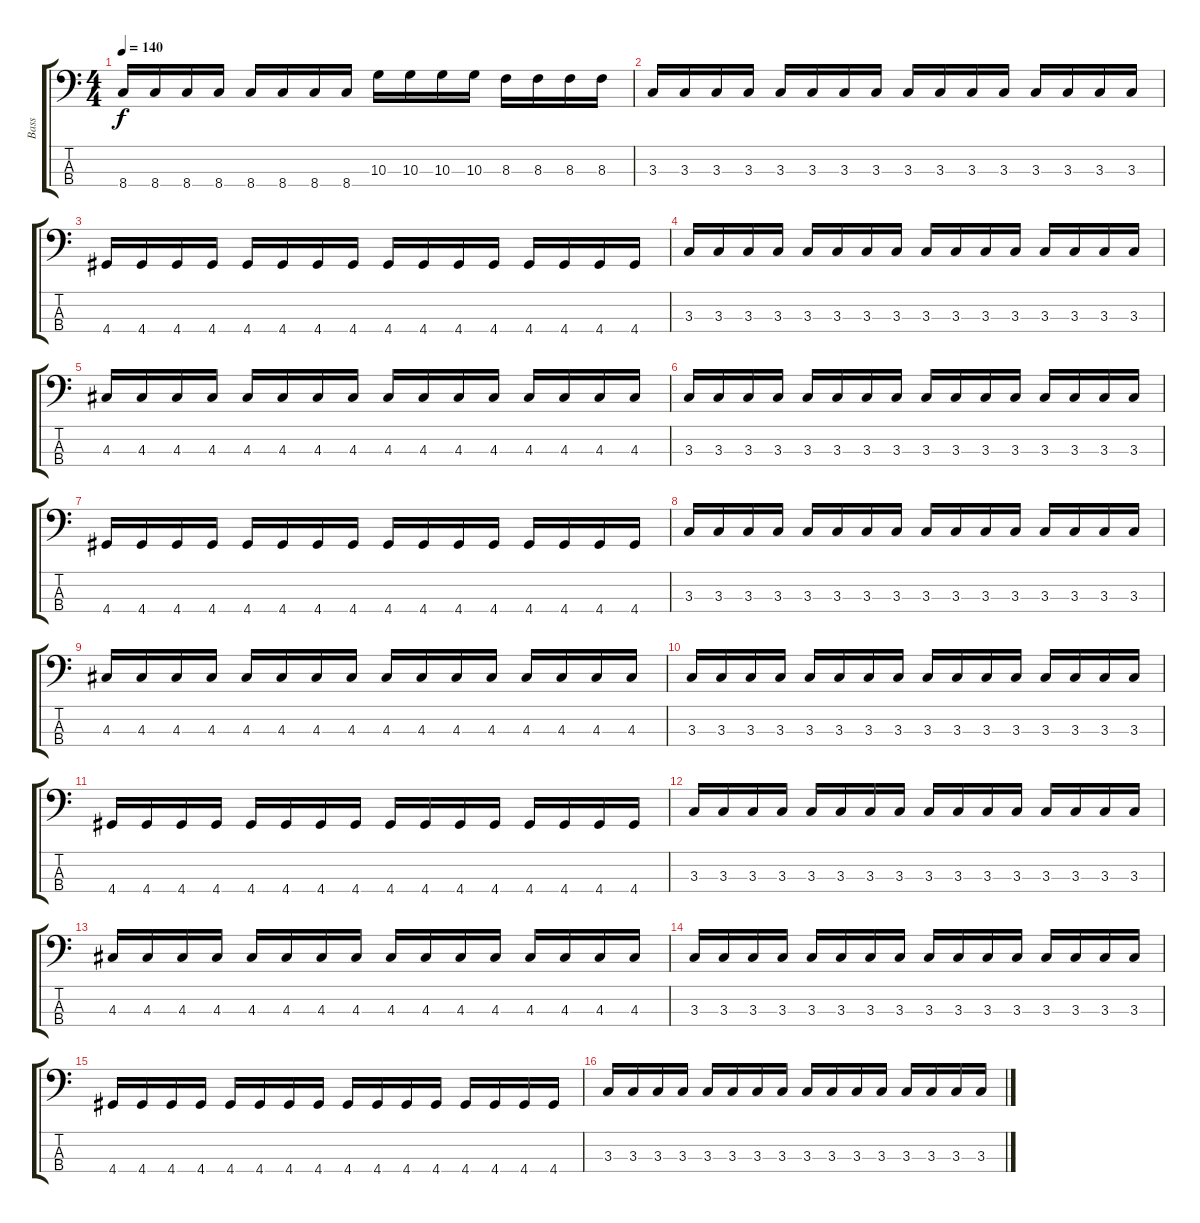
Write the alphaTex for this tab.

\track ("Bass" "Bass") {instrument electricbasspick}
\staff {score tabs}
\tuning (G2 D2 A1 E1) {hide}
\ts (4 4)
\tempo 140
\clef f4
\ks c
8.4.16{dy f} 8.4.16 8.4.16 8.4.16 8.4.16 8.4.16 8.4.16 8.4.16 10.3.16 10.3.16 10.3.16 10.3.16 8.3.16 8.3.16 8.3.16 8.3.16 |
3.3.16 3.3.16 3.3.16 3.3.16 3.3.16 3.3.16 3.3.16 3.3.16 3.3.16 3.3.16 3.3.16 3.3.16 3.3.16 3.3.16 3.3.16 3.3.16 |
4.4.16 4.4.16 4.4.16 4.4.16 4.4.16 4.4.16 4.4.16 4.4.16 4.4.16 4.4.16 4.4.16 4.4.16 4.4.16 4.4.16 4.4.16 4.4.16 |
3.3.16 3.3.16 3.3.16 3.3.16 3.3.16 3.3.16 3.3.16 3.3.16 3.3.16 3.3.16 3.3.16 3.3.16 3.3.16 3.3.16 3.3.16 3.3.16 |
4.3.16 4.3.16 4.3.16 4.3.16 4.3.16 4.3.16 4.3.16 4.3.16 4.3.16 4.3.16 4.3.16 4.3.16 4.3.16 4.3.16 4.3.16 4.3.16 |
3.3.16 3.3.16 3.3.16 3.3.16 3.3.16 3.3.16 3.3.16 3.3.16 3.3.16 3.3.16 3.3.16 3.3.16 3.3.16 3.3.16 3.3.16 3.3.16 |
4.4.16 4.4.16 4.4.16 4.4.16 4.4.16 4.4.16 4.4.16 4.4.16 4.4.16 4.4.16 4.4.16 4.4.16 4.4.16 4.4.16 4.4.16 4.4.16 |
3.3.16 3.3.16 3.3.16 3.3.16 3.3.16 3.3.16 3.3.16 3.3.16 3.3.16 3.3.16 3.3.16 3.3.16 3.3.16 3.3.16 3.3.16 3.3.16 |
4.3.16 4.3.16 4.3.16 4.3.16 4.3.16 4.3.16 4.3.16 4.3.16 4.3.16 4.3.16 4.3.16 4.3.16 4.3.16 4.3.16 4.3.16 4.3.16 |
3.3.16 3.3.16 3.3.16 3.3.16 3.3.16 3.3.16 3.3.16 3.3.16 3.3.16 3.3.16 3.3.16 3.3.16 3.3.16 3.3.16 3.3.16 3.3.16 |
4.4.16 4.4.16 4.4.16 4.4.16 4.4.16 4.4.16 4.4.16 4.4.16 4.4.16 4.4.16 4.4.16 4.4.16 4.4.16 4.4.16 4.4.16 4.4.16 |
3.3.16 3.3.16 3.3.16 3.3.16 3.3.16 3.3.16 3.3.16 3.3.16 3.3.16 3.3.16 3.3.16 3.3.16 3.3.16 3.3.16 3.3.16 3.3.16 |
4.3.16 4.3.16 4.3.16 4.3.16 4.3.16 4.3.16 4.3.16 4.3.16 4.3.16 4.3.16 4.3.16 4.3.16 4.3.16 4.3.16 4.3.16 4.3.16 |
3.3.16 3.3.16 3.3.16 3.3.16 3.3.16 3.3.16 3.3.16 3.3.16 3.3.16 3.3.16 3.3.16 3.3.16 3.3.16 3.3.16 3.3.16 3.3.16 |
4.4.16 4.4.16 4.4.16 4.4.16 4.4.16 4.4.16 4.4.16 4.4.16 4.4.16 4.4.16 4.4.16 4.4.16 4.4.16 4.4.16 4.4.16 4.4.16 |
3.3.16 3.3.16 3.3.16 3.3.16 3.3.16 3.3.16 3.3.16 3.3.16 3.3.16 3.3.16 3.3.16 3.3.16 3.3.16 3.3.16 3.3.16 3.3.16
